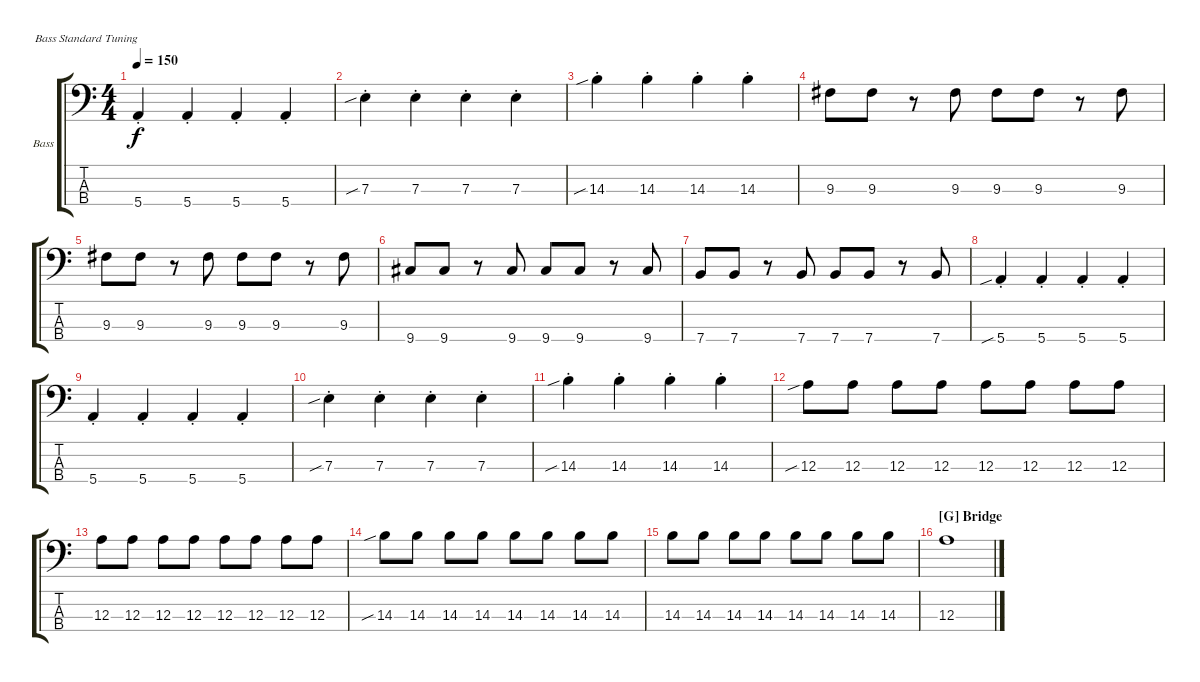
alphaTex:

\defaultSystemsLayout 4
\bracketExtendMode groupsimilarinstruments
\firstSystemTrackNameOrientation horizontal
\otherSystemsTrackNameOrientation horizontal
\track ("Bass" "Bass") {instrument electricbassfinger}
\staff {score tabs}
\tuning (G2 D2 A1 E1)
\ts (4 4)
\tempo 150
\clef f4
\scale
0.333333
\ks c
5.4{st}.4{dy f} 5.4{st}.4 5.4{st}.4 5.4{st}.4 |
\scale
0.333333 7.3{sib st}.4 7.3{st}.4 7.3{st}.4 7.3{st}.4 |
\scale
0.333333 14.3{sib st}.4 14.3{st}.4 14.3{st}.4 14.3{st}.4 |
\scale
0.333333 9.3.8 9.3.8 r.8 9.3.8 9.3.8 9.3.8 r.8 9.3.8 |
\scale
0.333333 9.3.8 9.3.8 r.8 9.3.8 9.3.8 9.3.8 r.8 9.3.8 |
\scale
0.333333 9.4.8 9.4.8 r.8 9.4.8 9.4.8 9.4.8 r.8 9.4.8 |
\scale
0.333333 7.4.8 7.4.8 r.8 7.4.8 7.4.8 7.4.8 r.8 7.4.8 |
\scale
0.333333 5.4{sib st}.4 5.4{st}.4 5.4{st}.4 5.4{st}.4 |
\scale
0.333333 5.4{st}.4 5.4{st}.4 5.4{st}.4 5.4{st}.4 |
\scale
0.333333 7.3{sib st}.4 7.3{st}.4 7.3{st}.4 7.3{st}.4 |
\scale
0.333333 14.3{sib st}.4 14.3{st}.4 14.3{st}.4 14.3{st}.4 |
\scale
0.333333 12.3{sib}.8 12.3.8 12.3.8 12.3.8 12.3.8 12.3.8 12.3.8 12.3.8 |
\scale
0.333333 12.3.8 12.3.8 12.3.8 12.3.8 12.3.8 12.3.8 12.3.8 12.3.8 |
\scale
0.333333 14.3{sib}.8 14.3.8 14.3.8 14.3.8 14.3.8 14.3.8 14.3.8 14.3.8 |
\scale
0.333333 14.3.8 14.3.8 14.3.8 14.3.8 14.3.8 14.3.8 14.3.8 14.3.8 |
\section ("G" "Bridge")
\scale
0.333333 12.3.1
